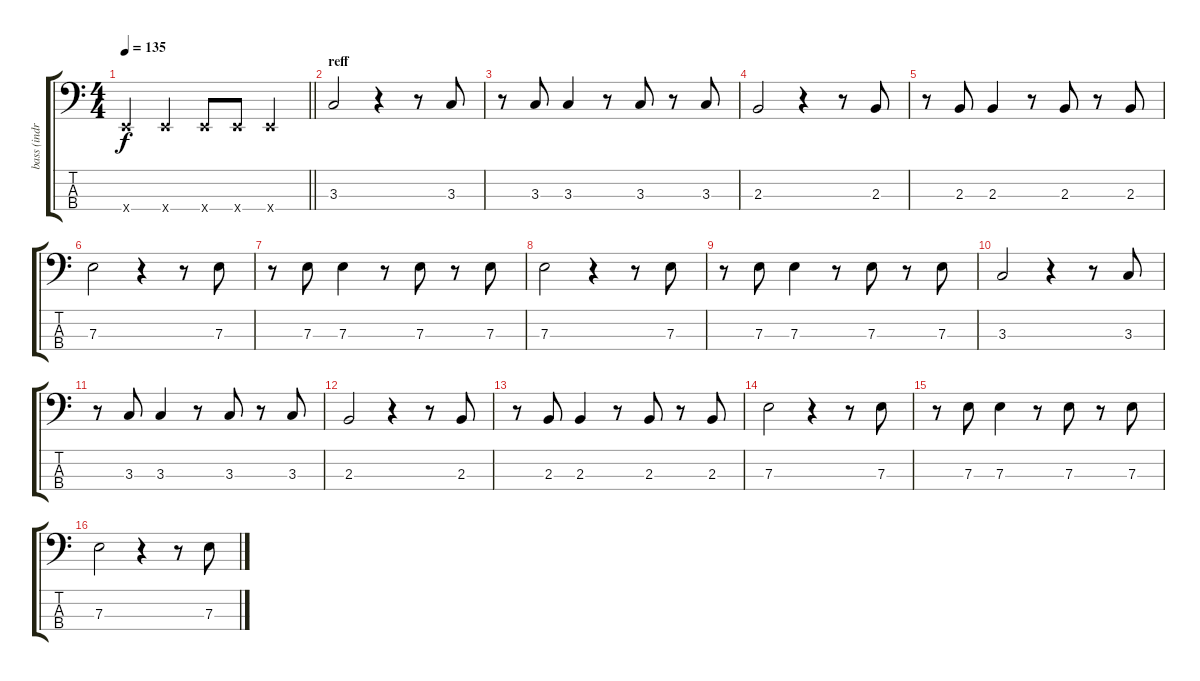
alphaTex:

\track ("bass (indra)" "bass (indr") {instrument electricbassfinger}
\staff {score tabs}
\tuning (G2 D2 A1 E1) {hide}
\ts (4 4)
\tempo 135
\clef f4
\barLineRight lightlight
\ks c
0.4{x}.4{dy f} 0.4{x}.4 0.4{x}.8 0.4{x}.8 0.4{x}.4 |
\section ("" "reff")
3.3.2 r.4 r.8 3.3.8 |
r.8 3.3.8 3.3.4 r.8 3.3.8 r.8 3.3.8 |
2.3.2 r.4 r.8 2.3.8 |
r.8 2.3.8 2.3.4 r.8 2.3.8 r.8 2.3.8 |
7.3.2 r.4 r.8 7.3.8 |
r.8 7.3.8 7.3.4 r.8 7.3.8 r.8 7.3.8 |
7.3.2 r.4 r.8 7.3.8 |
r.8 7.3.8 7.3.4 r.8 7.3.8 r.8 7.3.8 |
3.3.2 r.4 r.8 3.3.8 |
r.8 3.3.8 3.3.4 r.8 3.3.8 r.8 3.3.8 |
2.3.2 r.4 r.8 2.3.8 |
r.8 2.3.8 2.3.4 r.8 2.3.8 r.8 2.3.8 |
7.3.2 r.4 r.8 7.3.8 |
r.8 7.3.8 7.3.4 r.8 7.3.8 r.8 7.3.8 |
7.3.2 r.4 r.8 7.3.8
